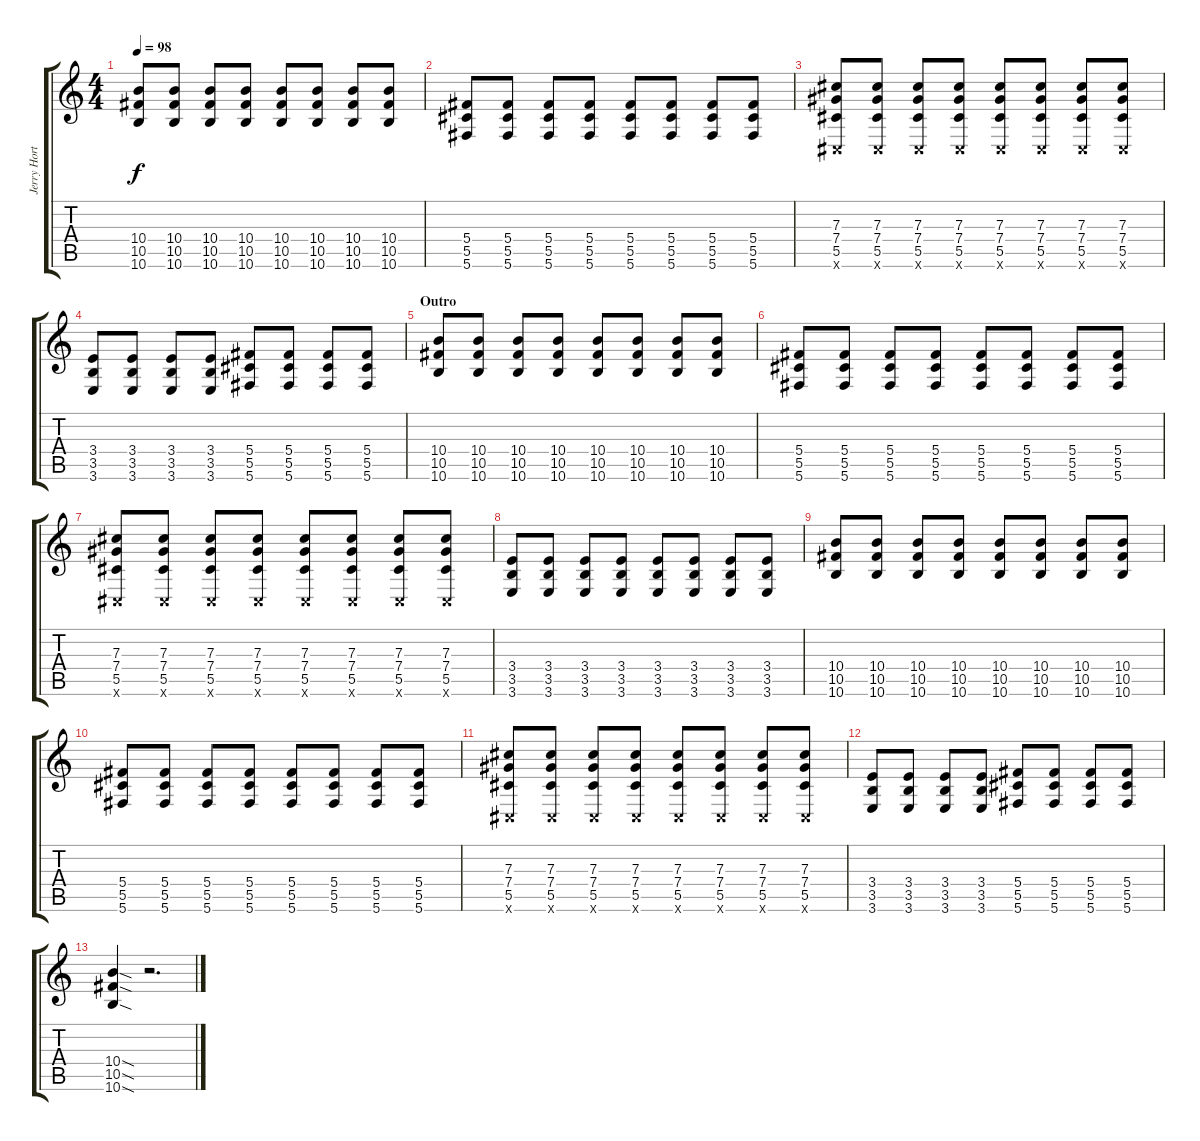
\track ("Jerry Horton - Guitar" "Jerry Hort") {instrument overdrivenguitar}
\staff {score tabs}
\tuning (Eb4 Bb3 Gb3 Db3 Ab2 Db2) {hide}
\ts (4 4)
\tempo 98
\clef g2
\ks c
(10.4 10.5 10.6).8{dy f} (10.4 10.5 10.6).8 (10.4 10.5 10.6).8 (10.4 10.5 10.6).8 (10.4 10.5 10.6).8 (10.4 10.5 10.6).8 (10.4 10.5 10.6).8 (10.4 10.5 10.6).8 |
(5.4 5.5 5.6).8 (5.4 5.5 5.6).8 (5.4 5.5 5.6).8 (5.4 5.5 5.6).8 (5.4 5.5 5.6).8 (5.4 5.5 5.6).8 (5.4 5.5 5.6).8 (5.4 5.5 5.6).8 |
(7.3 7.4 5.5 0.6{x}).8 (7.3 7.4 5.5 0.6{x}).8 (7.3 7.4 5.5 0.6{x}).8 (7.3 7.4 5.5 0.6{x}).8 (7.3 7.4 5.5 0.6{x}).8 (7.3 7.4 5.5 0.6{x}).8 (7.3 7.4 5.5 0.6{x}).8 (7.3 7.4 5.5 0.6{x}).8 |
(3.4 3.5 3.6).8 (3.4 3.5 3.6).8 (3.4 3.5 3.6).8 (3.4 3.5 3.6).8 (5.4 5.5 5.6).8 (5.4 5.5 5.6).8 (5.4 5.5 5.6).8 (5.4 5.5 5.6).8 |
\section ("" "Outro")
(10.4 10.5 10.6).8 (10.4 10.5 10.6).8 (10.4 10.5 10.6).8 (10.4 10.5 10.6).8 (10.4 10.5 10.6).8 (10.4 10.5 10.6).8 (10.4 10.5 10.6).8 (10.4 10.5 10.6).8 |
(5.4 5.5 5.6).8 (5.4 5.5 5.6).8 (5.4 5.5 5.6).8 (5.4 5.5 5.6).8 (5.4 5.5 5.6).8 (5.4 5.5 5.6).8 (5.4 5.5 5.6).8 (5.4 5.5 5.6).8 |
(7.3 7.4 5.5 0.6{x}).8 (7.3 7.4 5.5 0.6{x}).8 (7.3 7.4 5.5 0.6{x}).8 (7.3 7.4 5.5 0.6{x}).8 (7.3 7.4 5.5 0.6{x}).8 (7.3 7.4 5.5 0.6{x}).8 (7.3 7.4 5.5 0.6{x}).8 (7.3 7.4 5.5 0.6{x}).8 |
(3.4 3.5 3.6).8 (3.4 3.5 3.6).8 (3.4 3.5 3.6).8 (3.4 3.5 3.6).8 (3.4 3.5 3.6).8 (3.4 3.5 3.6).8 (3.4 3.5 3.6).8 (3.4 3.5 3.6).8 |
(10.4 10.5 10.6).8 (10.4 10.5 10.6).8 (10.4 10.5 10.6).8 (10.4 10.5 10.6).8 (10.4 10.5 10.6).8 (10.4 10.5 10.6).8 (10.4 10.5 10.6).8 (10.4 10.5 10.6).8 |
(5.4 5.5 5.6).8 (5.4 5.5 5.6).8 (5.4 5.5 5.6).8 (5.4 5.5 5.6).8 (5.4 5.5 5.6).8 (5.4 5.5 5.6).8 (5.4 5.5 5.6).8 (5.4 5.5 5.6).8 |
(7.3 7.4 5.5 0.6{x}).8 (7.3 7.4 5.5 0.6{x}).8 (7.3 7.4 5.5 0.6{x}).8 (7.3 7.4 5.5 0.6{x}).8 (7.3 7.4 5.5 0.6{x}).8 (7.3 7.4 5.5 0.6{x}).8 (7.3 7.4 5.5 0.6{x}).8 (7.3 7.4 5.5 0.6{x}).8 |
(3.4 3.5 3.6).8 (3.4 3.5 3.6).8 (3.4 3.5 3.6).8 (3.4 3.5 3.6).8 (5.4 5.5 5.6).8 (5.4 5.5 5.6).8 (5.4 5.5 5.6).8 (5.4 5.5 5.6).8 |
(10.4{sod} 10.5{sod} 10.6{sod}).4 r.2{d}
